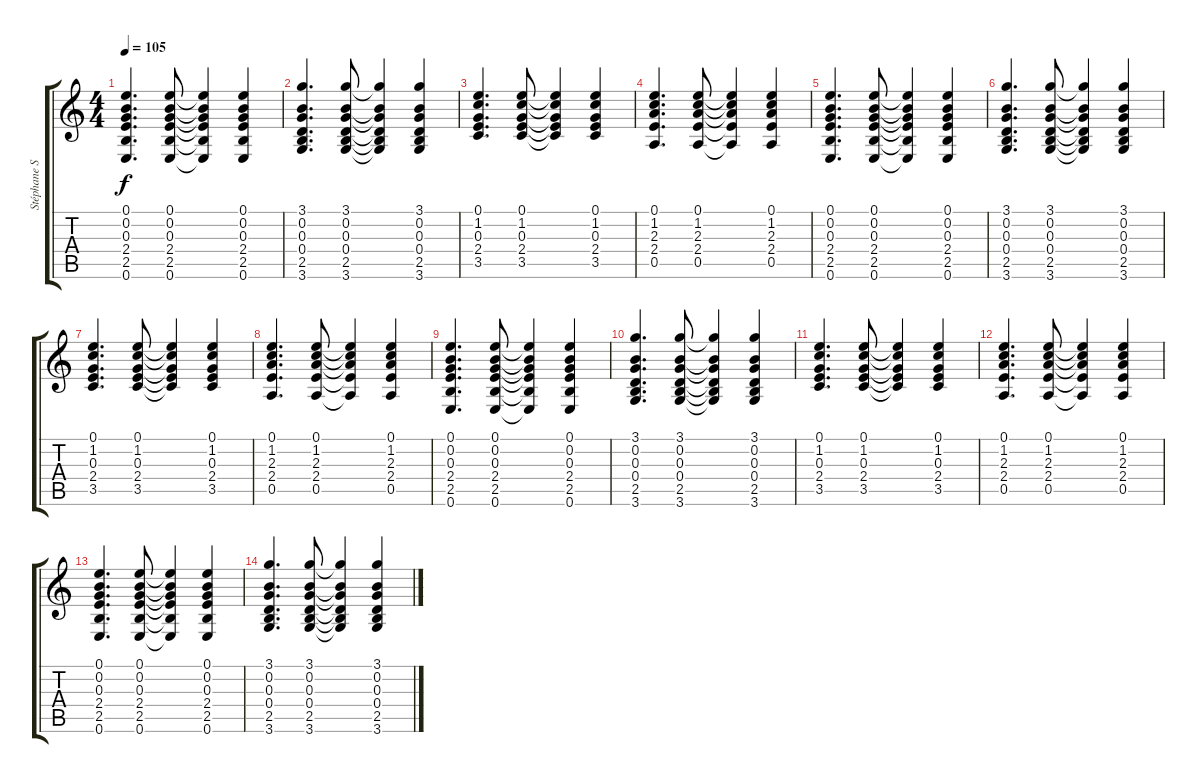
\track ("Stéphane Sirkis (guitare rythmique)" "Stéphane S") {instrument distortionguitar}
\staff {score tabs}
\tuning (E4 B3 G3 D3 A2 E2) {hide}
\ts (4 4)
\tempo 105
\clef g2
\ks c
(0.1 0.2 0.3 2.4 2.5 0.6).4{d dy f} (0.1 0.2 0.3 2.4 2.5 0.6).8 (0.1{t} 0.2{t} 0.3{t} 2.4{t} 2.5{t} 0.6{t}).4 (0.1 0.2 0.3 2.4 2.5 0.6).4 |
(3.1 0.2 0.3 0.4 2.5 3.6).4{d} (3.1 0.2 0.3 0.4 2.5 3.6).8 (3.1{t} 0.2{t} 0.3{t} 0.4{t} 2.5{t} 3.6{t}).4 (3.1 0.2 0.3 0.4 2.5 3.6).4 |
(0.1 1.2 0.3 2.4 3.5).4{d} (0.1 1.2 0.3 2.4 3.5).8 (0.1{t} 1.2{t} 0.3{t} 2.4{t} 3.5{t}).4 (0.1 1.2 0.3 2.4 3.5).4 |
(0.1 1.2 2.3 2.4 0.5).4{d} (0.1 1.2 2.3 2.4 0.5).8 (0.1{t} 1.2{t} 2.3{t} 2.4{t} 0.5{t}).4 (0.1 1.2 2.3 2.4 0.5).4 |
(0.1 0.2 0.3 2.4 2.5 0.6).4{d} (0.1 0.2 0.3 2.4 2.5 0.6).8 (0.1{t} 0.2{t} 0.3{t} 2.4{t} 2.5{t} 0.6{t}).4 (0.1 0.2 0.3 2.4 2.5 0.6).4 |
(3.1 0.2 0.3 0.4 2.5 3.6).4{d} (3.1 0.2 0.3 0.4 2.5 3.6).8 (3.1{t} 0.2{t} 0.3{t} 0.4{t} 2.5{t} 3.6{t}).4 (3.1 0.2 0.3 0.4 2.5 3.6).4 |
(0.1 1.2 0.3 2.4 3.5).4{d} (0.1 1.2 0.3 2.4 3.5).8 (0.1{t} 1.2{t} 0.3{t} 2.4{t} 3.5{t}).4 (0.1 1.2 0.3 2.4 3.5).4 |
(0.1 1.2 2.3 2.4 0.5).4{d} (0.1 1.2 2.3 2.4 0.5).8 (0.1{t} 1.2{t} 2.3{t} 2.4{t} 0.5{t}).4 (0.1 1.2 2.3 2.4 0.5).4 |
(0.1 0.2 0.3 2.4 2.5 0.6).4{d} (0.1 0.2 0.3 2.4 2.5 0.6).8 (0.1{t} 0.2{t} 0.3{t} 2.4{t} 2.5{t} 0.6{t}).4 (0.1 0.2 0.3 2.4 2.5 0.6).4 |
(3.1 0.2 0.3 0.4 2.5 3.6).4{d} (3.1 0.2 0.3 0.4 2.5 3.6).8 (3.1{t} 0.2{t} 0.3{t} 0.4{t} 2.5{t} 3.6{t}).4 (3.1 0.2 0.3 0.4 2.5 3.6).4 |
(0.1 1.2 0.3 2.4 3.5).4{d} (0.1 1.2 0.3 2.4 3.5).8 (0.1{t} 1.2{t} 0.3{t} 2.4{t} 3.5{t}).4 (0.1 1.2 0.3 2.4 3.5).4 |
(0.1 1.2 2.3 2.4 0.5).4{d} (0.1 1.2 2.3 2.4 0.5).8 (0.1{t} 1.2{t} 2.3{t} 2.4{t} 0.5{t}).4 (0.1 1.2 2.3 2.4 0.5).4 |
(0.1 0.2 0.3 2.4 2.5 0.6).4{d} (0.1 0.2 0.3 2.4 2.5 0.6).8 (0.1{t} 0.2{t} 0.3{t} 2.4{t} 2.5{t} 0.6{t}).4 (0.1 0.2 0.3 2.4 2.5 0.6).4 |
(3.1 0.2 0.3 0.4 2.5 3.6).4{d} (3.1 0.2 0.3 0.4 2.5 3.6).8 (3.1{t} 0.2{t} 0.3{t} 0.4{t} 2.5{t} 3.6{t}).4 (3.1 0.2 0.3 0.4 2.5 3.6).4
